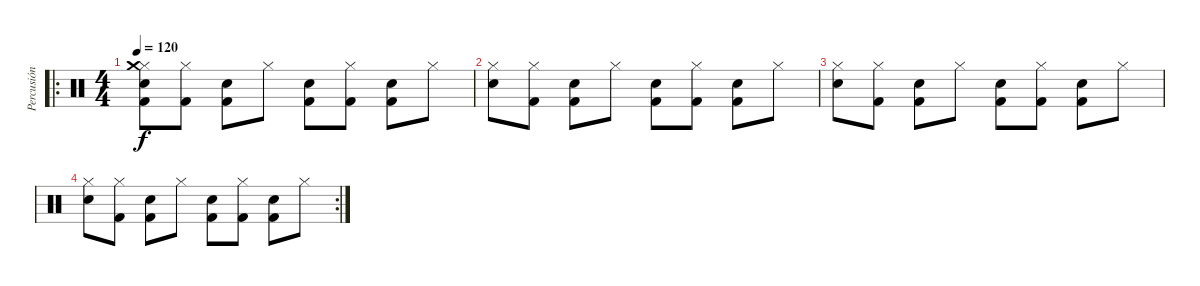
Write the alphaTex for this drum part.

\track ("Percusión" "Percusión") {instrument percussion}
\staff {score}
\articulation defaults
\ro
\ts (4 4)
\tempo 120
\clef neutral
\ks c
("Electric Snare (hit)" "Hi-Hat (closed)" "Crash medium (hit)" "Kick (hit) 2").8{dy f} ("Hi-Hat (closed)" "Kick (hit) 2").8 ("Electric Snare (hit)" "Kick (hit) 2").8 "Hi-Hat (closed)".8 ("Electric Snare (hit)" "Kick (hit) 2").8 ("Hi-Hat (closed)" "Kick (hit) 2").8 ("Electric Snare (hit)" "Kick (hit) 2").8 "Hi-Hat (closed)".8 |
("Electric Snare (hit)" "Hi-Hat (closed)").8 ("Hi-Hat (closed)" "Kick (hit) 2").8 ("Electric Snare (hit)" "Kick (hit) 2").8 "Hi-Hat (closed)".8 ("Electric Snare (hit)" "Kick (hit) 2").8 ("Hi-Hat (closed)" "Kick (hit) 2").8 ("Electric Snare (hit)" "Kick (hit) 2").8 "Hi-Hat (closed)".8 |
("Electric Snare (hit)" "Hi-Hat (closed)").8 ("Hi-Hat (closed)" "Kick (hit) 2").8 ("Electric Snare (hit)" "Kick (hit) 2").8 "Hi-Hat (closed)".8 ("Electric Snare (hit)" "Kick (hit) 2").8 ("Hi-Hat (closed)" "Kick (hit) 2").8 ("Electric Snare (hit)" "Kick (hit) 2").8 "Hi-Hat (closed)".8 |
\rc 2
("Electric Snare (hit)" "Hi-Hat (closed)").8 ("Hi-Hat (closed)" "Kick (hit) 2").8 ("Electric Snare (hit)" "Kick (hit) 2").8 "Hi-Hat (closed)".8 ("Electric Snare (hit)" "Kick (hit) 2").8 ("Hi-Hat (closed)" "Kick (hit) 2").8 ("Electric Snare (hit)" "Kick (hit) 2").8 "Hi-Hat (closed)".8
